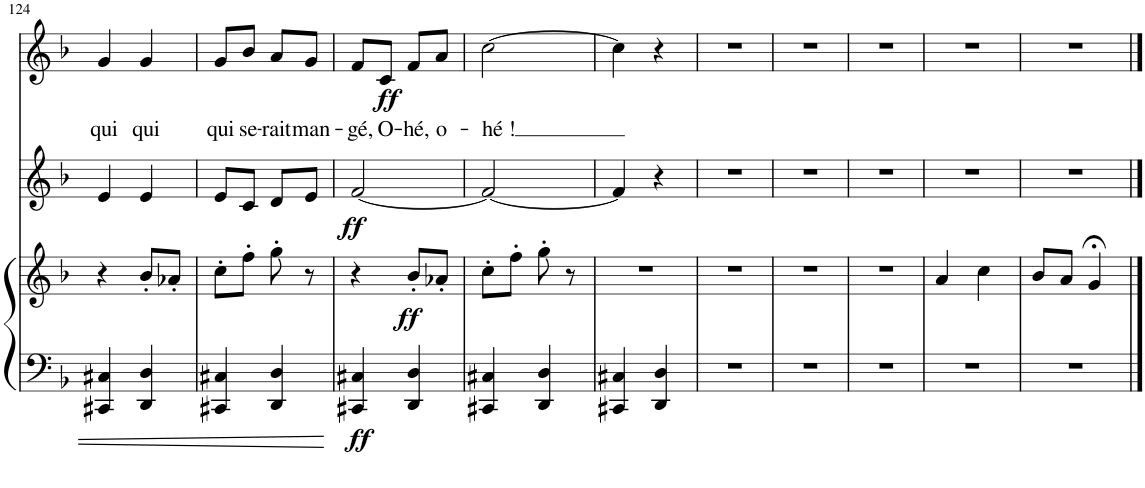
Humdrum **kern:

**kern	**kern	**dynam	**kern	**dynam	**kern	**text	**dynam
*part3	*part3	*part3	*part2	*part2	*part1	*part1	*part1
*staff4	*staff3	*staff3/4	*staff2	*staff2	*staff1	*staff1	*staff1
*I"Piano	*	*	*I"V2	*	*I"V1	*	*
*I'Pno	*	*	*	*	*	*	*
!!LO:PB:g=z
*clefF4	*clefG2	*	*clefG2	*	*clefG2	*	*
*k[b-]	*k[b-]	*	*k[b-]	*	*k[b-]	*	*
*M2/4	*M2/4	*	*M2/4	*	*M2/4	*	*
=124	=124	=124	=124	=124	=124	=124	=124
!	!	!	!	!	!	!LO:LY:b	!
4CC#X/ 4C#X/	4r	.	4e/	.	4g/	qui	.
!	!	!	!	!	!	!LO:LY:b	!
4DD/ 4D/	8b-'/L	.	4e/	.	4g/	qui	.
.	8a-X'/J	.	.	.	.	.	.
=125	=125	=125	=125	=125	=125	=125	=125
!	!	!	!	!	!	!LO:LY:b	!
4CC#X/ 4C#X/	8cc'\L	.	8e/L	.	8g/L	qui	.
!	!	!	!	!	!	!LO:LY:b	!
.	8ff'\J	.	8c/J	.	8b-/J	se-	.
!	!	!	!	!	!	!LO:LY:b	!
4DD/ 4D/	8gg'\	.	8d/L	.	8a/L	-rait	.
!	!	!	!	!	!	!LO:LY:b	!
.	8r	.	8e/J	.	8g/J	man-	.
=126	=126	=126	=126	=126	=126	=126	=126
!	!	!LO:DY:b=2	!	!LO:DY:b	!	!LO:LY:b	!
4CC#X/ 4C#X/	4r	ff	[2f/	ff	8f/L	-gé,	.
!	!	!	!	!	!	!LO:LY:b	!LO:DY:b
.	.	.	.	.	8c/J	O-	ff
!	!	!LO:DY:b	!	!	!	!LO:LY:b	!
4DD/ 4D/	8b-'/L	ff	.	.	8f/L	-hé,	.
!	!	!	!	!	!	!LO:LY:b	!
.	8a-X'/J	.	.	.	8a/J	o-	.
=127	=127	=127	=127	=127	=127	=127	=127
!	!	!	!	!	!	!LO:LY:b	!
4CC#X/ 4C#X/	8cc'\L	.	2f/_	.	[2cc\	-hé !	.
.	8ff'\J	.	.	.	.	.	.
4DD/ 4D/	8gg'\	.	.	.	.	.	.
.	8r	.	.	.	.	.	.
=128	=128	=128	=128	=128	=128	=128	=128
4CC#X/ 4C#X/	2r	.	4f/]	.	4cc\]	.	.
4DD/ 4D/	.	.	4r	.	4r	.	.
=129	=129	=129	=129	=129	=129	=129	=129
2r	2r	.	2r	.	2r	.	.
=130	=130	=130	=130	=130	=130	=130	=130
2r	2r	.	2r	.	2r	.	.
=131	=131	=131	=131	=131	=131	=131	=131
2r	2r	.	2r	.	2r	.	.
=132	=132	=132	=132	=132	=132	=132	=132
2r	4a/	.	2r	.	2r	.	.
.	4cc\	.	.	.	.	.	.
=133	=133	=133	=133	=133	=133	=133	=133
2r	8b-/L	.	2r	.	2r	.	.
.	8a/J	.	.	.	.	.	.
.	4g;</	.	.	.	.	.	.
==	==	==	==	==	==	==	==
*-	*-	*-	*-	*-	*-	*-	*-
